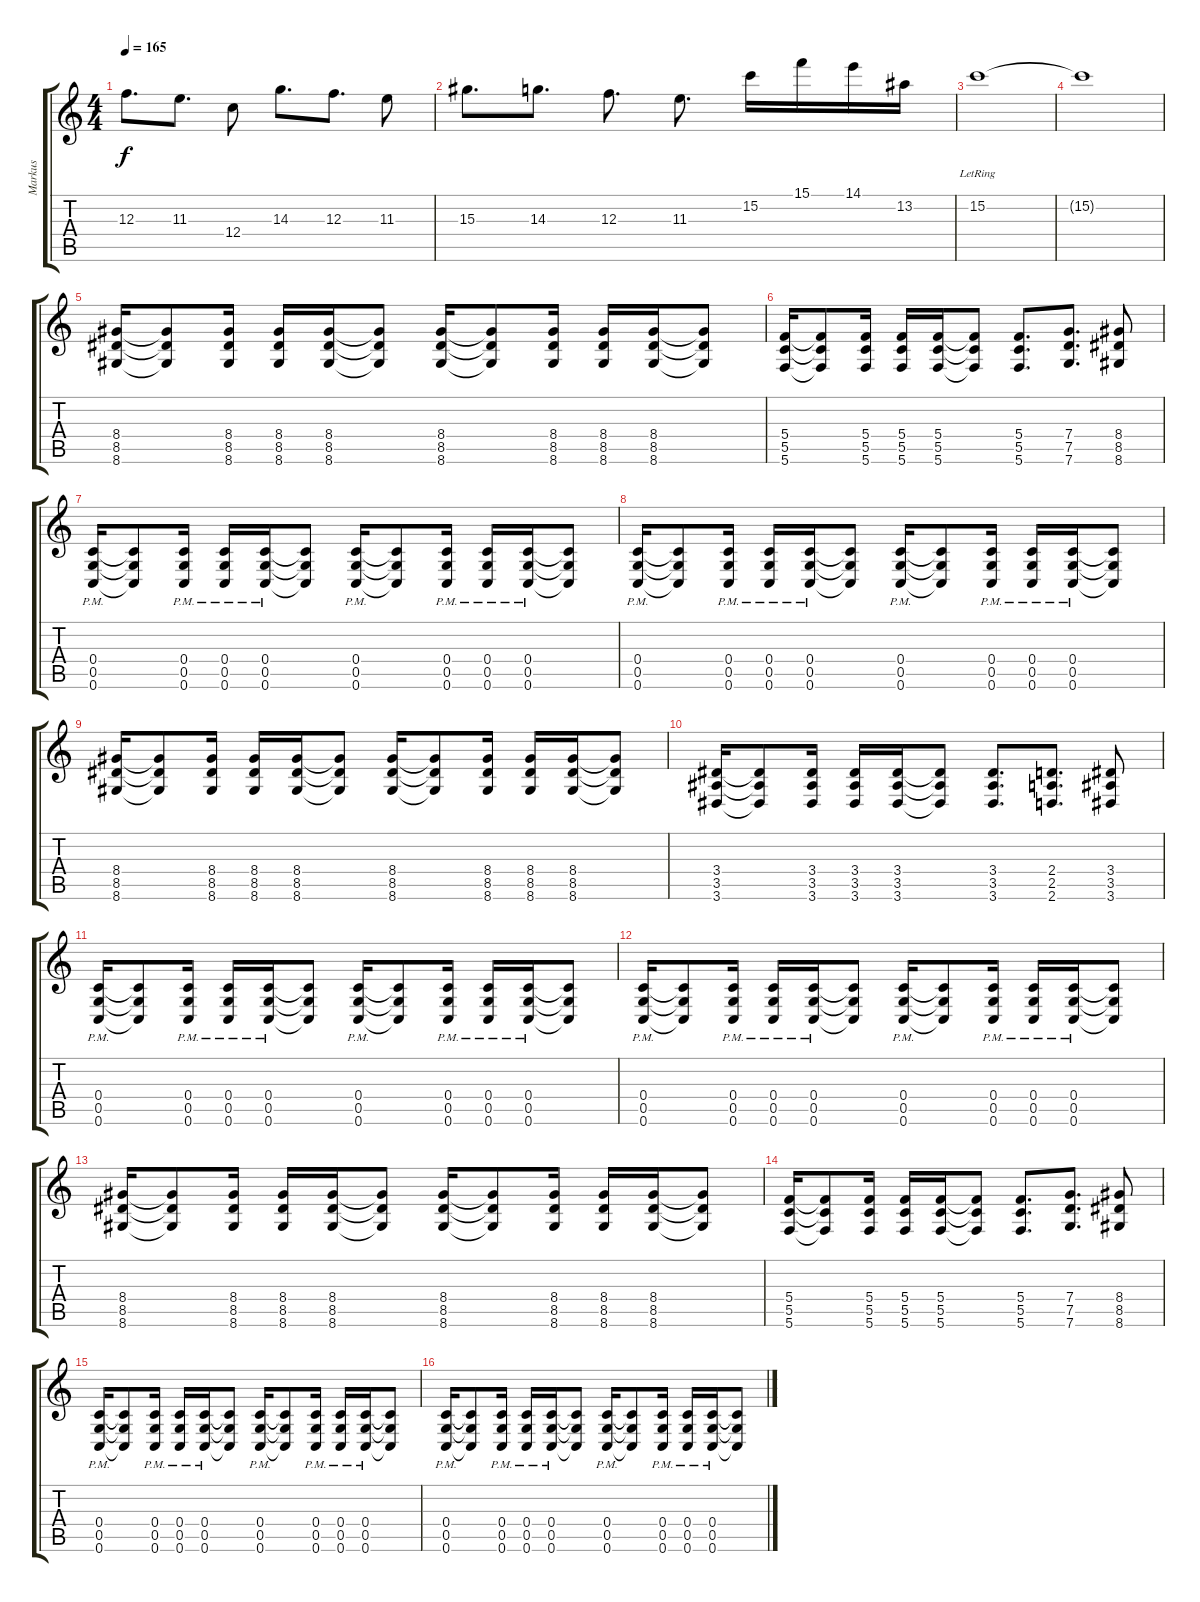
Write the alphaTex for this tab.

\track ("Markus" "Markus") {instrument distortionguitar}
\staff {score tabs}
\tuning (D4 A3 F3 C3 G2 C2) {hide}
\ts (4 4)
\tempo 165
\clef g2
\ks c
12.3.8{d dy f} 11.3.8{d} 12.4.8 14.3.8{d} 12.3.8{d} 11.3.8 |
15.3.8{d} 14.3.8{d} 12.3.8{d} 11.3.8{d} 15.2.16 15.1.16 14.1.16 13.2.16 |
15.2{lr}.1 |
15.2{t}.1 |
(8.4 8.5 8.6).16 (8.4{t} 8.5{t} 8.6{t}).8 (8.4 8.5 8.6).16 (8.4 8.5 8.6).16 (8.4 8.5 8.6).16 (8.4{t} 8.5{t} 8.6{t}).8 (8.4 8.5 8.6).16 (8.4{t} 8.5{t} 8.6{t}).8 (8.4 8.5 8.6).16 (8.4 8.5 8.6).16 (8.4 8.5 8.6).16 (8.4{t} 8.5{t} 8.6{t}).8 |
(5.4 5.5 5.6).16 (5.4{t} 5.5{t} 5.6{t}).8 (5.4 5.5 5.6).16 (5.4 5.5 5.6).16 (5.4 5.5 5.6).16 (5.4{t} 5.5{t} 5.6{t}).8 (5.4 5.5 5.6).8{d} (7.4 7.5 7.6).8{d} (8.4 8.5 8.6).8 |
(0.4{pm} 0.5 0.6).16 (0.4{t} 0.5{t} 0.6{t}).8 (0.4{pm} 0.5 0.6).16 (0.4{pm} 0.5 0.6).16 (0.4{pm} 0.5 0.6).16 (0.4{t} 0.5{t} 0.6{t}).8 (0.4{pm} 0.5 0.6).16 (0.4{t} 0.5{t} 0.6{t}).8 (0.4{pm} 0.5 0.6).16 (0.4{pm} 0.5 0.6).16 (0.4{pm} 0.5 0.6).16 (0.4{t} 0.5{t} 0.6{t}).8 |
(0.4{pm} 0.5 0.6).16 (0.4{t} 0.5{t} 0.6{t}).8 (0.4{pm} 0.5 0.6).16 (0.4{pm} 0.5 0.6).16 (0.4{pm} 0.5 0.6).16 (0.4{t} 0.5{t} 0.6{t}).8 (0.4{pm} 0.5 0.6).16 (0.4{t} 0.5{t} 0.6{t}).8 (0.4{pm} 0.5 0.6).16 (0.4{pm} 0.5 0.6).16 (0.4{pm} 0.5 0.6).16 (0.4{t} 0.5{t} 0.6{t}).8 |
(8.4 8.5 8.6).16 (8.4{t} 8.5{t} 8.6{t}).8 (8.4 8.5 8.6).16 (8.4 8.5 8.6).16 (8.4 8.5 8.6).16 (8.4{t} 8.5{t} 8.6{t}).8 (8.4 8.5 8.6).16 (8.4{t} 8.5{t} 8.6{t}).8 (8.4 8.5 8.6).16 (8.4 8.5 8.6).16 (8.4 8.5 8.6).16 (8.4{t} 8.5{t} 8.6{t}).8 |
(3.4 3.5 3.6).16 (3.4{t} 3.5{t} 3.6{t}).8 (3.4 3.5 3.6).16 (3.4 3.5 3.6).16 (3.4 3.5 3.6).16 (3.4{t} 3.5{t} 3.6{t}).8 (3.4 3.5 3.6).8{d} (2.4 2.5 2.6).8{d} (3.4 3.5 3.6).8 |
(0.4{pm} 0.5 0.6).16 (0.4{t} 0.5{t} 0.6{t}).8 (0.4{pm} 0.5 0.6).16 (0.4{pm} 0.5 0.6).16 (0.4{pm} 0.5 0.6).16 (0.4{t} 0.5{t} 0.6{t}).8 (0.4{pm} 0.5 0.6).16 (0.4{t} 0.5{t} 0.6{t}).8 (0.4{pm} 0.5 0.6).16 (0.4{pm} 0.5 0.6).16 (0.4{pm} 0.5 0.6).16 (0.4{t} 0.5{t} 0.6{t}).8 |
(0.4{pm} 0.5 0.6).16 (0.4{t} 0.5{t} 0.6{t}).8 (0.4{pm} 0.5 0.6).16 (0.4{pm} 0.5 0.6).16 (0.4{pm} 0.5 0.6).16 (0.4{t} 0.5{t} 0.6{t}).8 (0.4{pm} 0.5 0.6).16 (0.4{t} 0.5{t} 0.6{t}).8 (0.4{pm} 0.5 0.6).16 (0.4{pm} 0.5 0.6).16 (0.4{pm} 0.5 0.6).16 (0.4{t} 0.5{t} 0.6{t}).8 |
(8.4 8.5 8.6).16 (8.4{t} 8.5{t} 8.6{t}).8 (8.4 8.5 8.6).16 (8.4 8.5 8.6).16 (8.4 8.5 8.6).16 (8.4{t} 8.5{t} 8.6{t}).8 (8.4 8.5 8.6).16 (8.4{t} 8.5{t} 8.6{t}).8 (8.4 8.5 8.6).16 (8.4 8.5 8.6).16 (8.4 8.5 8.6).16 (8.4{t} 8.5{t} 8.6{t}).8 |
(5.4 5.5 5.6).16 (5.4{t} 5.5{t} 5.6{t}).8 (5.4 5.5 5.6).16 (5.4 5.5 5.6).16 (5.4 5.5 5.6).16 (5.4{t} 5.5{t} 5.6{t}).8 (5.4 5.5 5.6).8{d} (7.4 7.5 7.6).8{d} (8.4 8.5 8.6).8 |
(0.4{pm} 0.5 0.6).16 (0.4{t} 0.5{t} 0.6{t}).8 (0.4{pm} 0.5 0.6).16 (0.4{pm} 0.5 0.6).16 (0.4{pm} 0.5 0.6).16 (0.4{t} 0.5{t} 0.6{t}).8 (0.4{pm} 0.5 0.6).16 (0.4{t} 0.5{t} 0.6{t}).8 (0.4{pm} 0.5 0.6).16 (0.4{pm} 0.5 0.6).16 (0.4{pm} 0.5 0.6).16 (0.4{t} 0.5{t} 0.6{t}).8 |
(0.4{pm} 0.5 0.6).16 (0.4{t} 0.5{t} 0.6{t}).8 (0.4{pm} 0.5 0.6).16 (0.4{pm} 0.5 0.6).16 (0.4{pm} 0.5 0.6).16 (0.4{t} 0.5{t} 0.6{t}).8 (0.4{pm} 0.5 0.6).16 (0.4{t} 0.5{t} 0.6{t}).8 (0.4{pm} 0.5 0.6).16 (0.4{pm} 0.5 0.6).16 (0.4{pm} 0.5 0.6).16 (0.4{t} 0.5{t} 0.6{t}).8
